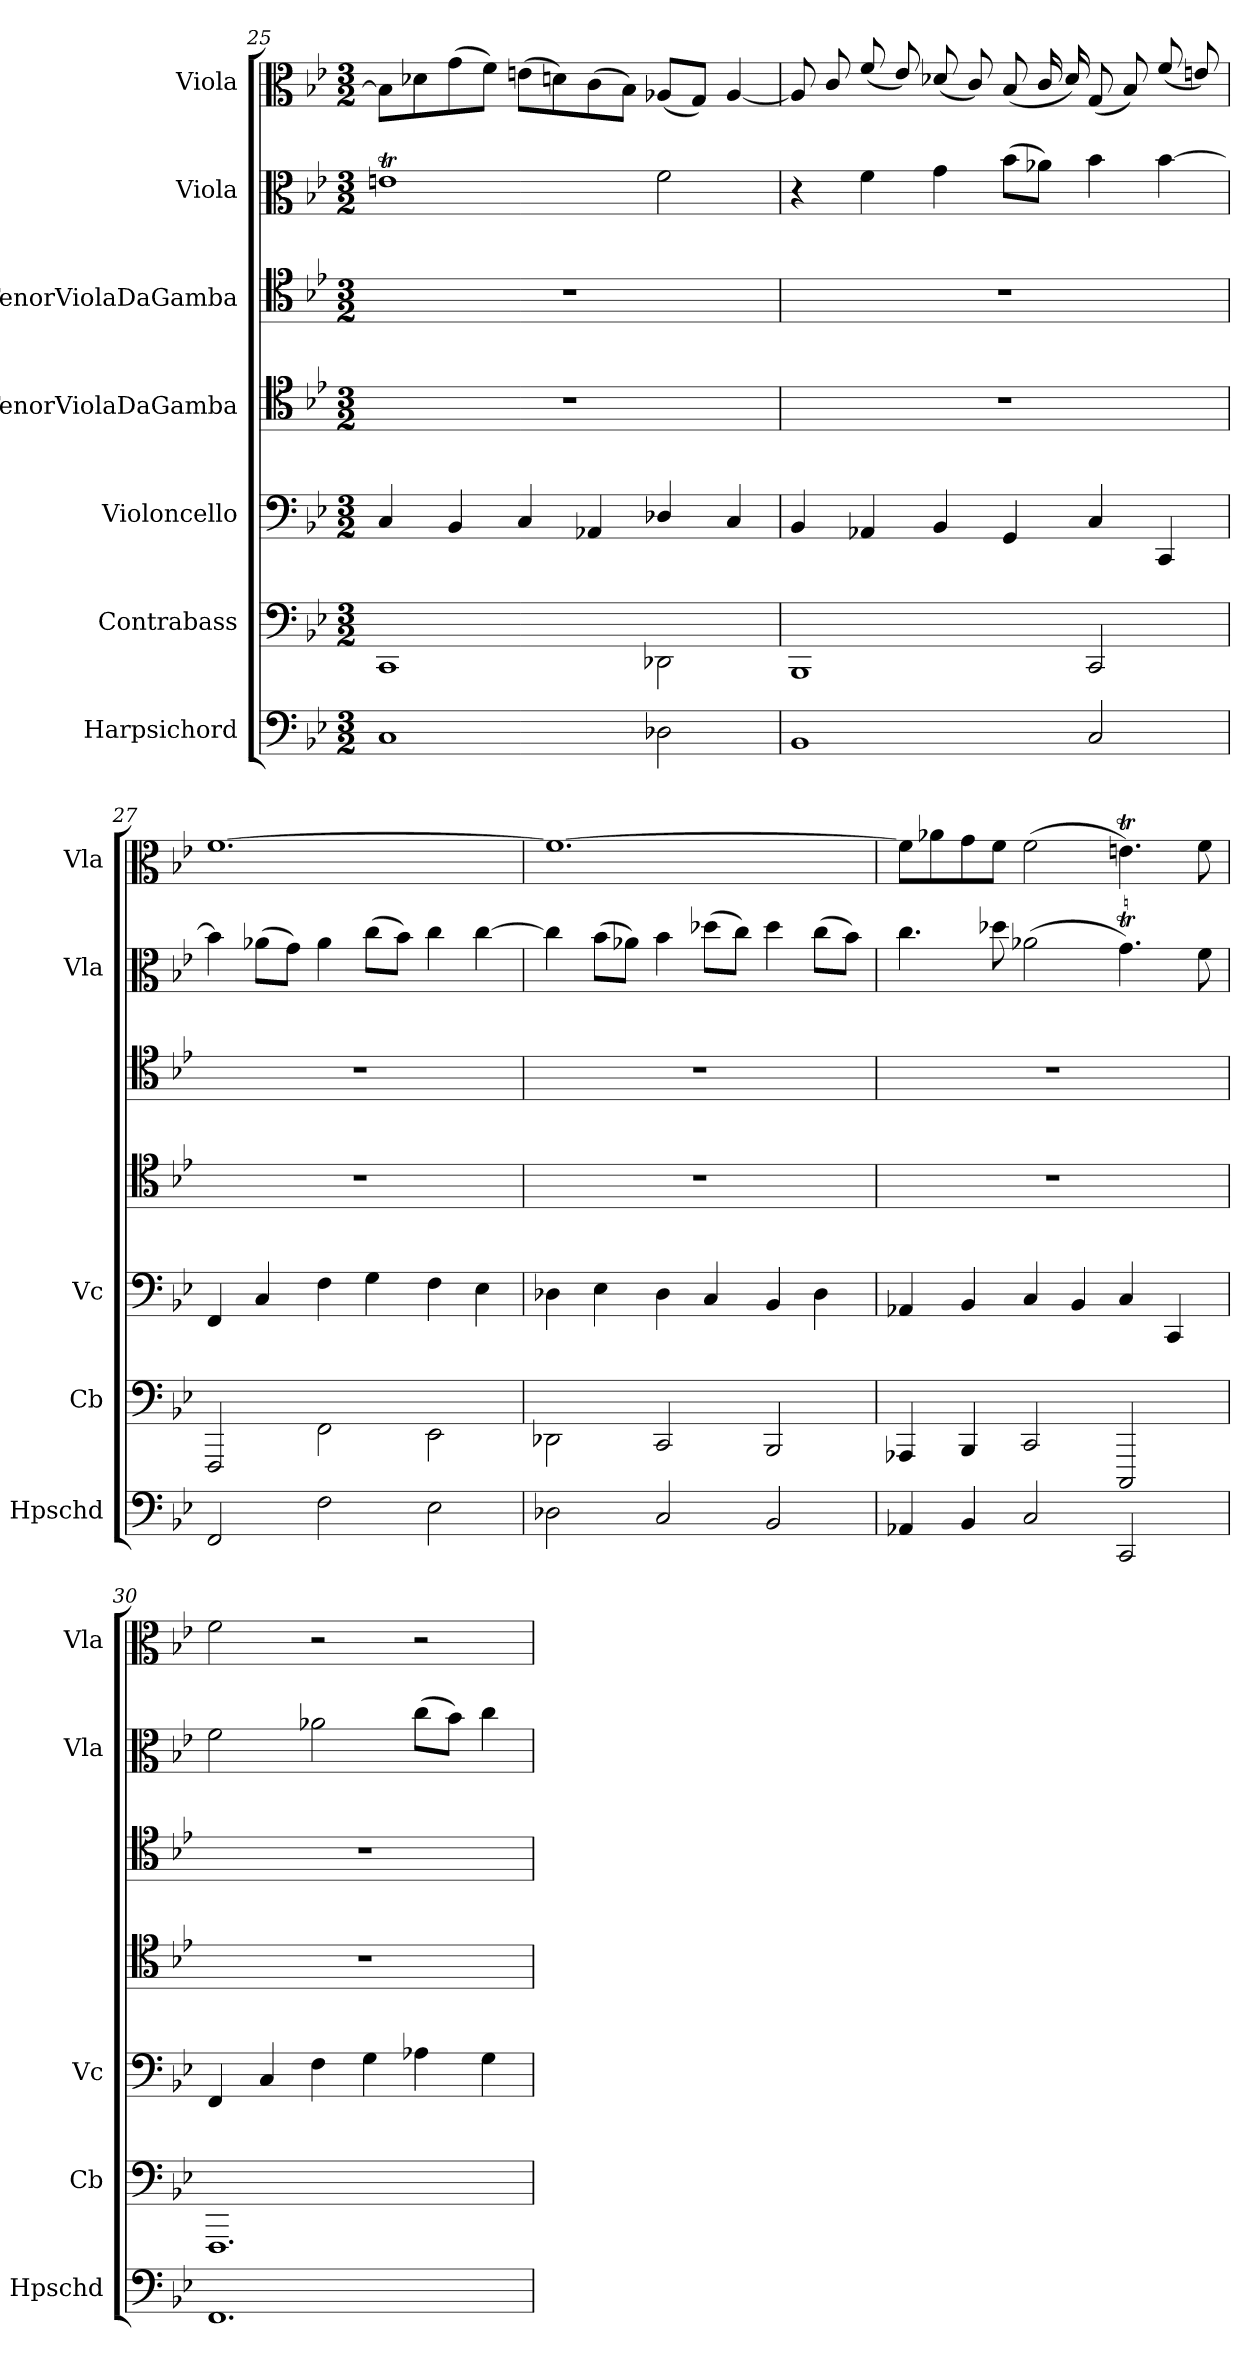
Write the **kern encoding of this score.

**kern	**kern	**kern	**kern	**kern	**kern	**kern
*part7	*part6	*part5	*part4	*part3	*part2	*part1
*staff7	*staff6	*staff5	*staff4	*staff3	*staff2	*staff1
*I"Harpsichord	*I"Contrabass	*I"Violoncello	*I"TenorViolaDaGamba	*I"TenorViolaDaGamba	*I"Viola	*I"Viola
*I'Hpschd	*I'Cb	*I'Vc	*	*	*I'Vla	*I'Vla
*clefF4	*clefF4	*clefF4	*clefC4	*clefC4	*clefC3	*clefC3
*k[b-e-]	*k[b-e-]	*k[b-e-]	*k[b-e-]	*k[b-e-]	*k[b-e-]	*k[b-e-]
*M3/2	*M3/2	*M3/2	*M3/2	*M3/2	*M3/2	*M3/2
=25	=25	=25	=25	=25	=25	=25
1C/	1CC/	4C/	1.r	1.r	1ent\	8B-\L]
.	.	.	.	.	.	8d-X\
.	.	4BB-/	.	.	.	(8g\
.	.	.	.	.	.	8f\J)
.	.	4C/	.	.	.	(8en\L
.	.	.	.	.	.	8dn\)
.	.	4AA-X/	.	.	.	(8c\
.	.	.	.	.	.	8B-\J)
2D-X\	2DD-X\	4D-X/	.	.	2f\	(8A-X/L
.	.	.	.	.	.	8G/J)
.	.	4C/	.	.	.	[4A-/
=26	=26	=26	=26	=26	=26	=26
1BB-/	1BBB-/	4BB-/	1.r	1.r	4r	8A-/]
.	.	.	.	.	.	8c/
.	.	4AA-X/	.	.	4f\	(8f/
.	.	.	.	.	.	8e-/)
.	.	4BB-/	.	.	4g\	(8d-X/
.	.	.	.	.	.	8c/)
.	.	4GG/	.	.	(8b-\L	(8B-/
.	.	.	.	.	8a-X\J)	16c/
.	.	.	.	.	.	16d-/)
2C/	2CC/	4C/	.	.	4b-\	(8G/
.	.	.	.	.	.	8B-/)
.	.	4CC/	.	.	[4b-\	(8f/
.	.	.	.	.	.	8en/)
=27	=27	=27	=27	=27	=27	=27
2FF/	2FFF/	4FF/	1.r	1.r	4b-\]	[1.f\
.	.	4C/	.	.	(8a-X\L	.
.	.	.	.	.	8g\J)	.
2F\	2FF\	4F\	.	.	4a-\	.
.	.	4G\	.	.	(8cc\L	.
.	.	.	.	.	8b-\J)	.
2E-\	2EE-\	4F\	.	.	4cc\	.
.	.	4E-\	.	.	[4cc\	.
=28	=28	=28	=28	=28	=28	=28
2D-X\	2DD-X\	4D-X\	1.r	1.r	4cc\]	1.f\_
.	.	4E-\	.	.	(8b-\L	.
.	.	.	.	.	8a-X\J)	.
2C/	2CC/	4D-\	.	.	4b-\	.
.	.	4C/	.	.	(8dd-X\L	.
.	.	.	.	.	8cc\J)	.
2BB-/	2BBB-/	4BB-/	.	.	4dd-\	.
.	.	4D-\	.	.	(8cc\L	.
.	.	.	.	.	8b-\J)	.
=29	=29	=29	=29	=29	=29	=29
4AA-X/	4AAA-X/	4AA-X/	1.r	1.r	4.cc\	8f\L]
.	.	.	.	.	.	8a-X\
4BB-/	4BBB-/	4BB-/	.	.	.	8g\
.	.	.	.	.	8dd-X\	8f\J
2C/	2CC/	4C/	.	.	(2a-X\	(2f\
.	.	4BB-/	.	.	.	.
2CC/	2CCC/	4C/	.	.	4.gT\)	4.ent\)
.	.	4CC/	.	.	.	.
.	.	.	.	.	8f\	8f\
=30	=30	=30	=30	=30	=30	=30
1.FF/	1.FFF/	4FF/	1.r	1.r	2f\	2f\
.	.	4C/	.	.	.	.
.	.	4F\	.	.	2a-X\	2r
.	.	4G\	.	.	.	.
.	.	4A-X\	.	.	(8cc\L	2r
.	.	.	.	.	8b-\J)	.
.	.	4G\	.	.	4cc\	.
=	=	=	=	=	=	=
*-	*-	*-	*-	*-	*-	*-
